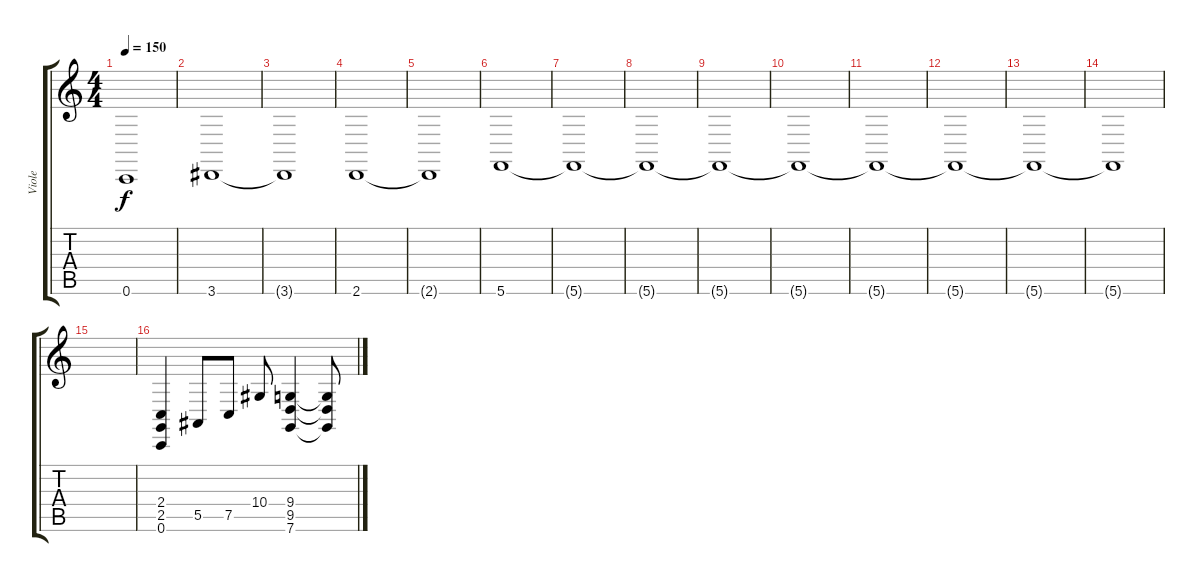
\track ("Viole" "Viole") {instrument stringensemble2}
\staff {score tabs}
\tuning (C4 G3 Eb3 Bb2 F2 C2) {hide}
\ts (4 4)
\tempo 150
\clef g2
\ks c
0.6{t}.1{dy f} |
3.6.1 |
3.6{t}.1 |
2.6.1 |
2.6{t}.1 |
5.6.1 |
5.6{t}.1 |
5.6{t}.1 |
5.6{t}.1 |
5.6{t}.1 |
5.6{t}.1 |
5.6{t}.1 |
5.6{t}.1 |
5.6{t}.1 |
|
(2.4 2.5 0.6).4 5.5.8 7.5.8 10.4.8 (9.4 9.5 7.6).4 (9.4{t} 9.5{t} 7.6{t}).8
